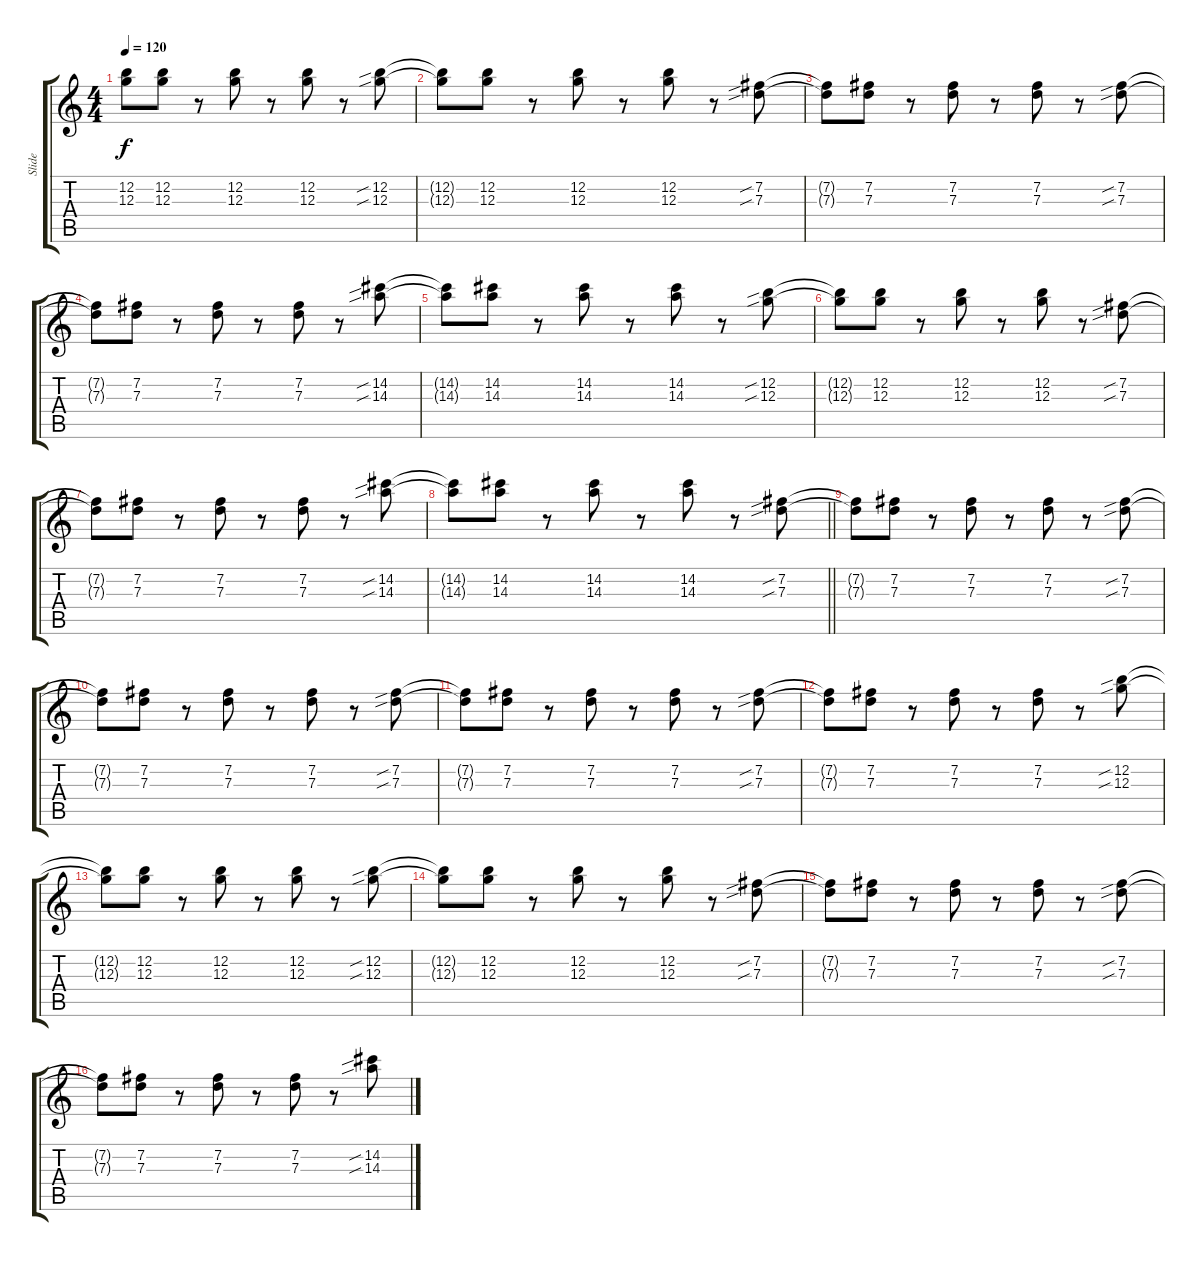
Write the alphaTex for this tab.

\track ("Slide" "Slide") {instrument distortionguitar}
\staff {score tabs}
\tuning (E4 B3 G3 D3 A2 E2) {hide}
\ts (4 4)
\tempo 120
\clef g2
\ks c
(12.2{t} 12.3{t}).8{dy f} (12.2 12.3).8 r.8 (12.2 12.3).8 r.8 (12.2 12.3).8 r.8 (12.2{sib} 12.3{sib}).8 |
(12.2{t} 12.3{t}).8 (12.2 12.3).8 r.8 (12.2 12.3).8 r.8 (12.2 12.3).8 r.8 (7.2{sib} 7.3{sib}).8 |
(7.2{t} 7.3{t}).8 (7.2 7.3).8 r.8 (7.2 7.3).8 r.8 (7.2 7.3).8 r.8 (7.2{sib} 7.3{sib}).8 |
(7.2{t} 7.3{t}).8 (7.2 7.3).8 r.8 (7.2 7.3).8 r.8 (7.2 7.3).8 r.8 (14.2{sib} 14.3{sib}).8 |
(14.2{t} 14.3{t}).8 (14.2 14.3).8 r.8 (14.2 14.3).8 r.8 (14.2 14.3).8 r.8 (12.2{sib} 12.3{sib}).8 |
(12.2{t} 12.3{t}).8 (12.2 12.3).8 r.8 (12.2 12.3).8 r.8 (12.2 12.3).8 r.8 (7.2{sib} 7.3{sib}).8 |
(7.2{t} 7.3{t}).8 (7.2 7.3).8 r.8 (7.2 7.3).8 r.8 (7.2 7.3).8 r.8 (14.2{sib} 14.3{sib}).8 |
\barLineRight lightlight
(14.2{t} 14.3{t}).8 (14.2 14.3).8 r.8 (14.2 14.3).8 r.8 (14.2 14.3).8 r.8 (7.2{sib} 7.3{sib}).8 |
(7.2{t} 7.3{t}).8 (7.2 7.3).8 r.8 (7.2 7.3).8 r.8 (7.2 7.3).8 r.8 (7.2{sib} 7.3{sib}).8 |
(7.2{t} 7.3{t}).8 (7.2 7.3).8 r.8 (7.2 7.3).8 r.8 (7.2 7.3).8 r.8 (7.2{sib} 7.3{sib}).8 |
(7.2{t} 7.3{t}).8 (7.2 7.3).8 r.8 (7.2 7.3).8 r.8 (7.2 7.3).8 r.8 (7.2{sib} 7.3{sib}).8 |
(7.2{t} 7.3{t}).8 (7.2 7.3).8 r.8 (7.2 7.3).8 r.8 (7.2 7.3).8 r.8 (12.2{sib} 12.3{sib}).8 |
(12.2{t} 12.3{t}).8 (12.2 12.3).8 r.8 (12.2 12.3).8 r.8 (12.2 12.3).8 r.8 (12.2{sib} 12.3{sib}).8 |
(12.2{t} 12.3{t}).8 (12.2 12.3).8 r.8 (12.2 12.3).8 r.8 (12.2 12.3).8 r.8 (7.2{sib} 7.3{sib}).8 |
(7.2{t} 7.3{t}).8 (7.2 7.3).8 r.8 (7.2 7.3).8 r.8 (7.2 7.3).8 r.8 (7.2{sib} 7.3{sib}).8 |
(7.2{t} 7.3{t}).8 (7.2 7.3).8 r.8 (7.2 7.3).8 r.8 (7.2 7.3).8 r.8 (14.2{sib} 14.3{sib}).8
